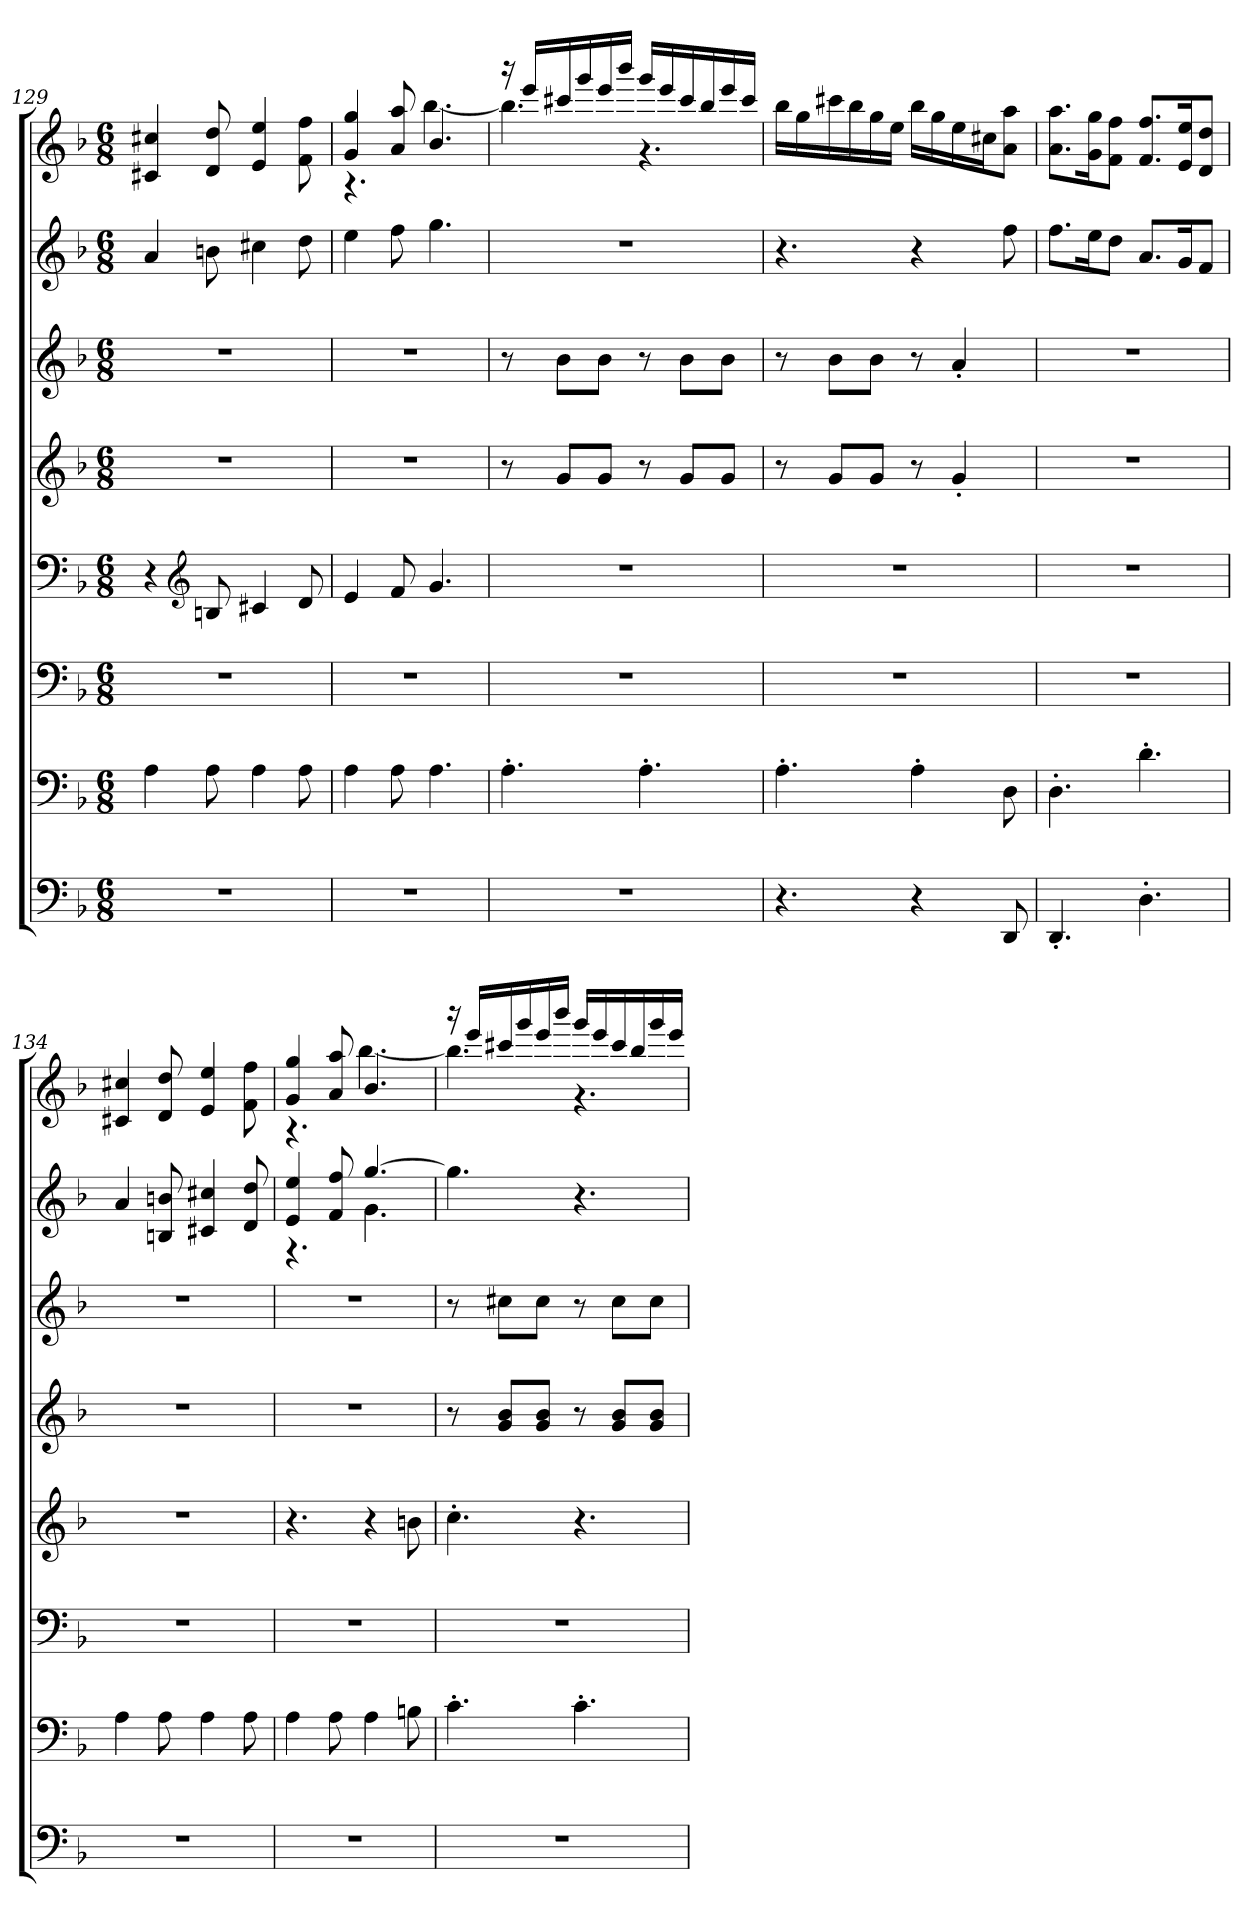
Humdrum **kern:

**kern	**kern	**kern	**kern	**kern	**kern	**kern	**kern
*part5	*part5	*part4	*part4	*part3	*part3	*part2	*part1
*staff8	*staff7	*staff6	*staff5	*staff4	*staff3	*staff2	*staff1
*clefF4	*clefF4	*clefF4	*clefF4	*clefG2	*clefG2	*clefG2	*clefG2
*k[b-]	*k[b-]	*k[b-]	*k[b-]	*k[b-]	*k[b-]	*k[b-]	*k[b-]
*M6/8	*M6/8	*M6/8	*M6/8	*M6/8	*M6/8	*M6/8	*M6/8
*MM121	*MM121	*MM121	*MM121	*MM121	*MM121	*MM121	*MM121
=129	=129	=129	=129	=129	=129	=129	=129
2.r	4A\	2.r	4r	2.r	2.r	4a/	4c#X/ 4cc#X/
*	*	*	*clefG2	*	*	*	*
.	8A\	.	8Bn/	.	.	8bn\	8d/ 8dd/
.	4A\	.	4c#X/	.	.	4cc#X\	4e/ 4ee/
.	8A\	.	8d/	.	.	8dd\	8f\ 8ff\
=130	=130	=130	=130	=130	=130	=130	=130
*	*	*	*	*	*	*	*^
2.r	4A\	2.r	4e/	2.r	2.r	4ee\	4g/ 4gg/	4.r
*	*	*	*	*	*	*	*MM118	*
.	8A\	.	8f/	.	.	8ff\	8a/ 8aa/	.
*	*	*	*	*	*	*	*MM116	*
.	4.A\	.	4.g/	.	.	4.gg\	4.b-/	[4.bb-\
!!LO:PB:g=z	!!
=131	=131	=131	=131	=131	=131	=131	=131	=131
*	*	*	*	*	*	*	*MM121	*
2.r	4.A'\	2.r	2.r	8r	8r	2.r	16r	4.bb-\]
.	.	.	.	.	.	.	16eee/LL	.
.	.	.	.	8g/L	8b-\L	.	16ccc#X/	.
.	.	.	.	.	.	.	16ggg/	.
.	.	.	.	8g/J	8b-\J	.	16eee/	.
.	.	.	.	.	.	.	16bbb-/JJ	.
.	4.A'\	.	.	8r	8r	.	16ggg/LL	4.r
.	.	.	.	.	.	.	16eee/	.
.	.	.	.	8g/L	8b-\L	.	16ccc#/	.
.	.	.	.	.	.	.	16bb-/	.
.	.	.	.	8g/J	8b-\J	.	16eee/	.
.	.	.	.	.	.	.	16ccc#/JJ	.
*	*	*	*	*	*	*	*v	*v
=132	=132	=132	=132	=132	=132	=132	=132
4.r	4.A'\	2.r	2.r	8r	8r	4.r	16bb-\LL
.	.	.	.	.	.	.	16gg\
.	.	.	.	8g/L	8b-\L	.	16ccc#X\
.	.	.	.	.	.	.	16bb-\
.	.	.	.	8g/J	8b-\J	.	16gg\
.	.	.	.	.	.	.	16ee\JJ
4r	4A'\	.	.	8r	8r	4r	16bb-\LL
.	.	.	.	.	.	.	16gg\
.	.	.	.	4g'/	4a'/	.	16ee\
.	.	.	.	.	.	.	16cc#X\J
8DD/	8D\	.	.	.	.	8ff\	8a\ 8aa\J
=133	=133	=133	=133	=133	=133	=133	=133
*	*	*	*	*	*	*	*MM121
4.DD'/	4.D'\	2.r	2.r	2.r	2.r	8.ff\L	8.a\ 8.aa\L
.	.	.	.	.	.	16ee\K	16g\ 16gg\K
.	.	.	.	.	.	8dd\J	8f\ 8ff\J
4.D'\	4.d'\	.	.	.	.	8.a/L	8.f/ 8.ff/L
.	.	.	.	.	.	16g/K	16e/ 16ee/K
.	.	.	.	.	.	8f/J	8d/ 8dd/J
!!LO:PB:g=z
=134	=134	=134	=134	=134	=134	=134	=134
*	*	*	*	*	*	*	*MM121
2.r	4A\	2.r	2.r	2.r	2.r	4a/	4c#X/ 4cc#X/
.	8A\	.	.	.	.	8Bn/ 8bn/	8d/ 8dd/
.	4A\	.	.	.	.	4c#X/ 4cc#X/	4e/ 4ee/
.	8A\	.	.	.	.	8d/ 8dd/	8f\ 8ff\
=135	=135	=135	=135	=135	=135	=135	=135
*	*	*	*	*	*	*^	*^
2.r	4A\	2.r	4.r	2.r	2.r	4e/ 4ee/	4.r	4g/ 4gg/	4.r
*	*	*	*	*	*	*	*	*MM118	*
.	8A\	.	.	.	.	8f/ 8ff/	.	8a/ 8aa/	.
*	*	*	*	*	*	*	*	*MM116	*
.	4A\	.	4r	.	.	[4.gg/	4.g\	4.b-/	[4.bb-\
.	8Bn\	.	8bn\	.	.	.	.	.	.
*	*	*	*	*	*	*v	*v	*	*
=136	=136	=136	=136	=136	=136	=136	=136	=136
*	*	*	*	*	*	*	*MM121	*
2.r	4.c'\	2.r	4.cc'\	8r	8r	4.gg\]	16r	4.bb-\]
.	.	.	.	.	.	.	16eee/LL	.
.	.	.	.	8g/ 8b-/L	8cc#X\L	.	16ccc#X/	.
.	.	.	.	.	.	.	16ggg/	.
.	.	.	.	8g/ 8b-/J	8cc#\J	.	16eee/	.
.	.	.	.	.	.	.	16bbb-/JJ	.
.	4.c'\	.	4.r	8r	8r	4.r	16ggg/LL	4.r
.	.	.	.	.	.	.	16eee/	.
.	.	.	.	8g/ 8b-/L	8cc#\L	.	16ccc#/	.
.	.	.	.	.	.	.	16bb-/	.
.	.	.	.	8g/ 8b-/J	8cc#\J	.	16ggg/	.
.	.	.	.	.	.	.	16eee/JJ	.
*	*	*	*	*	*	*	*v	*v
=	=	=	=	=	=	=	=
*-	*-	*-	*-	*-	*-	*-	*-
